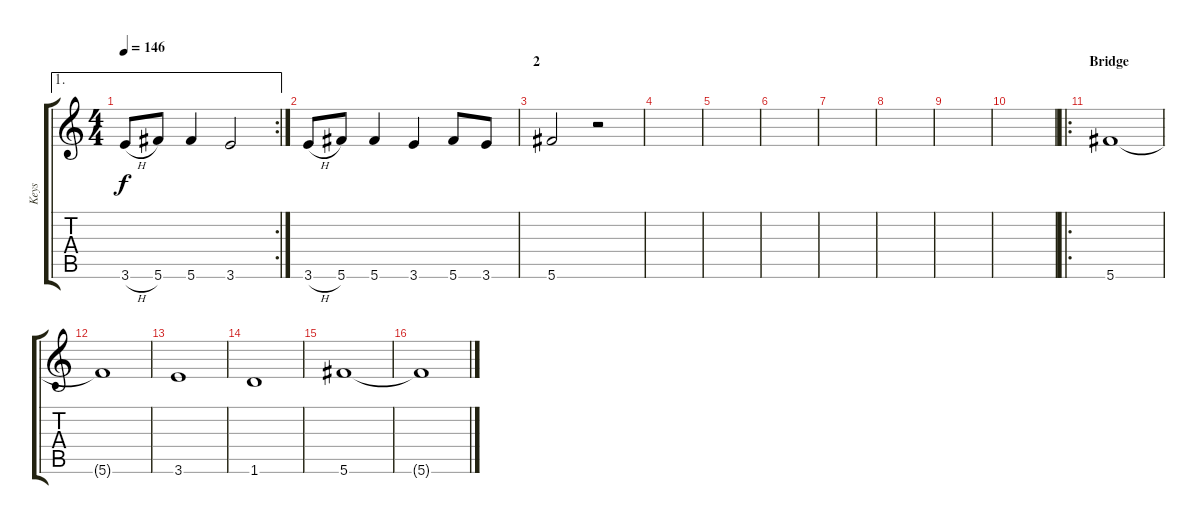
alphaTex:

\track ("Keys" "Keys") {instrument stringensemble1}
\staff {score tabs}
\tuning (Db6 Ab5 E5 B4 Gb4 Db4) {hide}
\ae 1
\rc 2
\ts (4 4)
\tempo 146
\clef g2
\ks c
3.6{h}.8{dy f} 5.6.8 5.6.4 3.6.2 |
3.6{h}.8 5.6.8 5.6.4 3.6.4 5.6.8 3.6.8 |
\section ("" "2")
5.6.2 r.2 |
|
|
|
|
|
|
|
\ro
\section ("" "Bridge")
5.6.1 |
5.6{t}.1 |
3.6.1 |
1.6.1 |
5.6.1 |
5.6{t}.1
